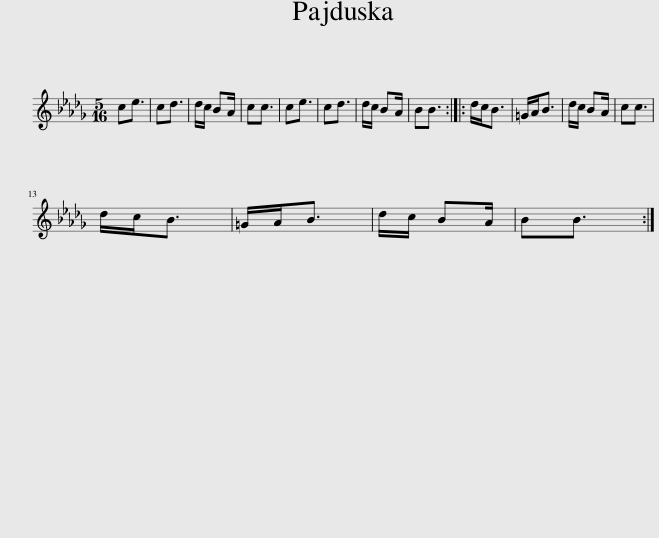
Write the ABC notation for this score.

X:1
L:1/8
M:5/16
I:linebreak $
K:Bbmin
V:1 treble
V:1
 ce3/2 | cd3/2 | d/c/ BA/ | cc3/2 | ce3/2 | %5
 cd3/2 | d/c/ BA/ | BB3/2 :: d/c<B | =G/A<B | %10
 d/c/ BA/ | cc3/2 |$ d/c<B | =G/A<B | d/c/ BA/ | %15
 BB3/2 :| %16
